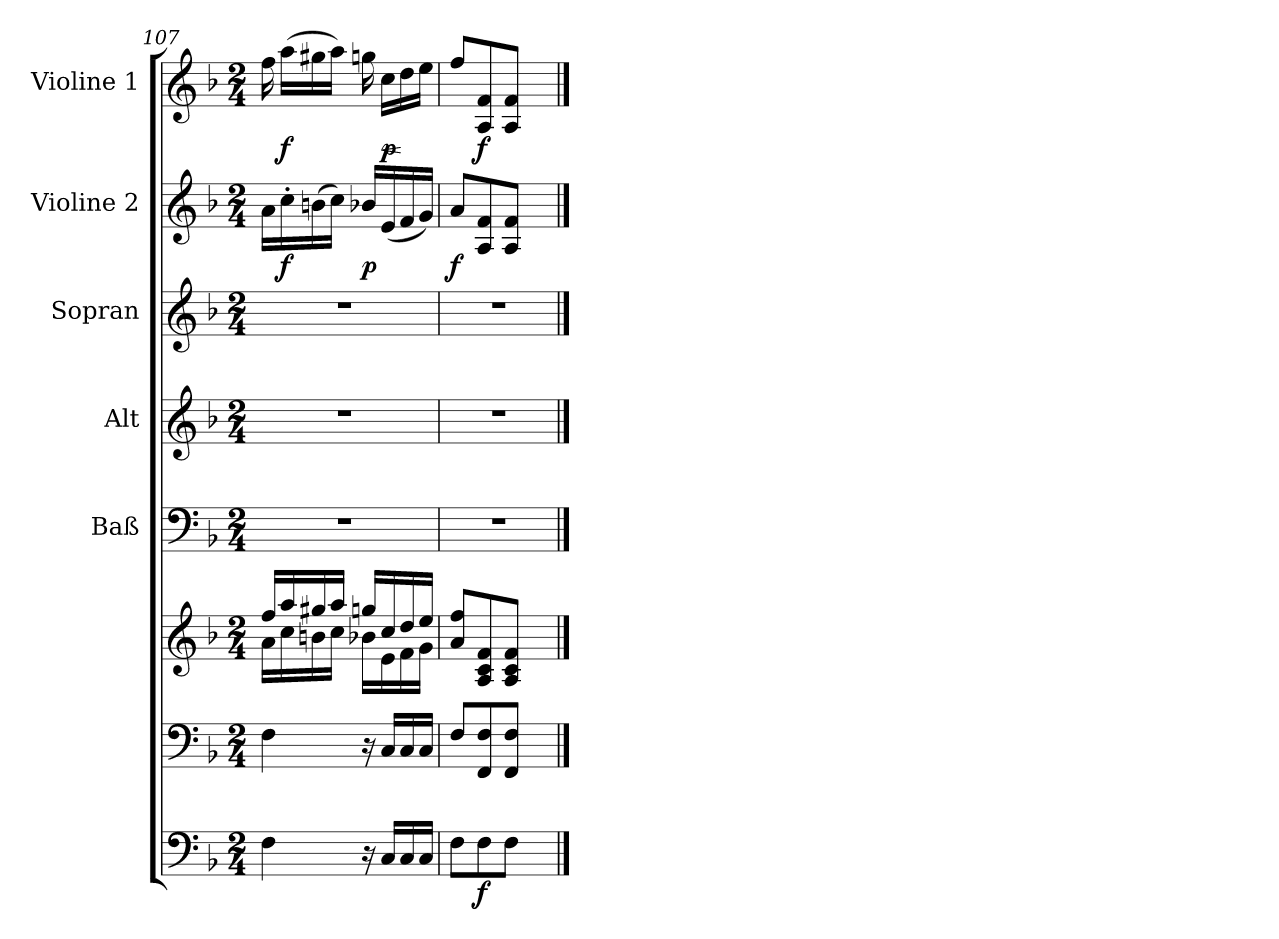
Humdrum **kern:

**kern	**dynam	**kern	**kern	**kern	**kern	**kern	**kern	**dynam	**kern	**dynam
*part7	*part7	*part6	*part6	*part5	*part4	*part3	*part2	*part2	*part1	*part1
*staff8	*staff8	*staff7	*staff6	*staff5	*staff4	*staff3	*staff2	*staff2	*staff1	*staff1
*	*	*	*	*I"Baß	*I"Alt	*I"Sopran	*I"Violine 2	*	*I"Violine 1	*
*	*	*	*	*	*	*	*I'Vln	*	*I'Vln	*
*clefF4	*	*clefF4	*clefG2	*clefF4	*clefG2	*clefG2	*clefG2	*	*clefG2	*
*ITrd7c12	*	*	*	*	*	*	*	*	*	*
*k[b-]	*	*k[b-]	*k[b-]	*k[b-]	*k[b-]	*k[b-]	*k[b-]	*	*k[b-]	*
*F:	*	*F:	*F:	*F:	*F:	*F:	*F:	*	*F:	*
*M2/4	*	*M2/4	*M2/4	*M2/4	*M2/4	*M2/4	*M2/4	*	*M2/4	*
=107	=107	=107	=107	=107	=107	=107	=107	=107	=107	=107
*	*	*	*^	*	*	*	*	*	*	*
4FF\	.	4F\	16ff/LL	16a\LL	2r	2r	2r	16a\LL	.	16ff\	.
!	!	!	!	!	!	!	!	!	!LO:DY:b	!	!LO:DY:b
.	.	.	16aa/	16cc\	.	.	.	16cc'>\	f	(>16aa\LL	f
.	.	.	16gg#X/	16bn\	.	.	.	(>16bn\	.	16gg#X\	.
.	.	.	16aa/JJ	16cc\JJ	.	.	.	16cc\JJ)	.	16aa\JJ)	.
!	!	!	!	!	!	!	!	!	!LO:DY:b	!	!
16r	.	16r	16ggn/LL	16b-X\LL	.	.	.	16b-X/LL	p	16ggn\	.
!	!	!	!	!	!	!	!	!	!	!	!LO:HP:b
!	!	!	!	!	!	!	!	!	!	!	!LO:DY:n=1:b
16CC/LL	.	16C/LL	16cc/	16e\	.	.	.	(<16e/	.	16cc\LL	< p
16CC/	.	16C/	16dd/	16f\	.	.	.	16f/	.	16dd\	[
16CC/JJ	.	16C/JJ	16ee/JJ	16g\JJ	.	.	.	16g/JJ)	.	16ee\JJ	.
=108	=108	=108	=108	=108	=108	=108	=108	=108	=108	=108	=108
!	!	!	!	!	!	!	!	!	!LO:DY:b	!	!
*	*	*	*v	*v	*	*	*	*	*	*	*
8FF\L	.	8F/L	8a/ 8ff/L	2r	2r	2r	8a/L	f	8ff/L	.
!	!LO:DY:b	!	!	!	!	!	!	!	!	!LO:DY:b
8FF\	f	8FF/ 8F/	8A/ 8c/ 8f/	.	.	.	8A/ 8f/	.	8A/ 8f/	f
8FF\J	.	8FF/ 8F/J	8A/ 8c/ 8f/J	.	.	.	8A/ 8f/J	.	8A/ 8f/J	.
8ryy	.	8ryy	8ryy	.	.	.	8ryy	.	8ryy	.
==	==	==	==	==	==	==	==	==	==	==
*-	*-	*-	*-	*-	*-	*-	*-	*-	*-	*-
